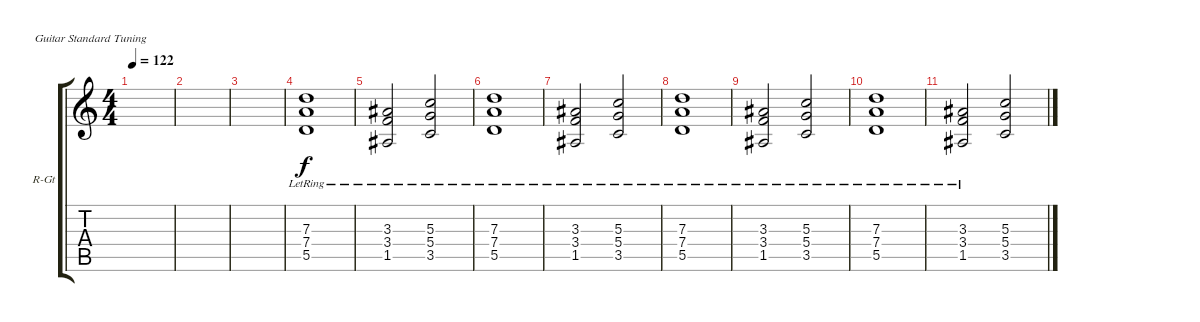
\defaultSystemsLayout 4
\bracketExtendMode groupsimilarinstruments
\firstSystemTrackNameOrientation horizontal
\otherSystemsTrackNameOrientation horizontal
\track ("Rhythm Guitar" "R-Gt") {instrument distortionguitar}
\staff {score tabs}
\tuning (E4 B3 G3 D3 A2 E2)
\ts (4 4)
\tempo 122
\clef g2
\ks c
|
|
|
(5.5{lr} 7.4{lr} 7.3{lr}).1 |
(1.5{lr} 3.4{lr} 3.3{lr}).2 (3.5{lr} 5.4{lr} 5.3{lr}).2 |
(5.5{lr} 7.4{lr} 7.3{lr}).1 |
(1.5{lr} 3.4{lr} 3.3{lr}).2 (3.5{lr} 5.4{lr} 5.3{lr}).2 |
(5.5{lr} 7.4{lr} 7.3{lr}).1 |
(1.5{lr} 3.4{lr} 3.3{lr}).2 (3.5{lr} 5.4{lr} 5.3{lr}).2 |
(5.5{lr} 7.4{lr} 7.3{lr}).1 |
(1.5{lr} 3.4{lr} 3.3{lr}).2 (3.5 5.4 5.3).2
